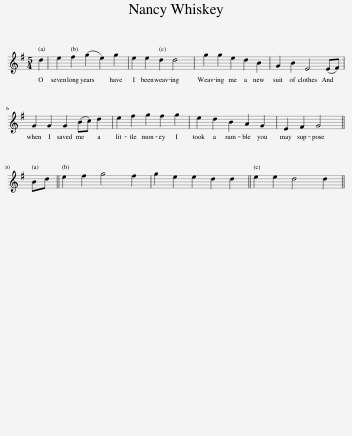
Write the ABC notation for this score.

X:1
L:1/8
M:5/4
I:linebreak $
K:G
V:1 treble
V:1
 d2 | e2 f2 (g2 e2) g2 | e2 e2 d2 d4 | g2 g2 e2 d2 B2 | G2 B2 E4 (EF) |$ %5
 G2 G2 G2 (Bc) d2 | e2 f2 g2 f2 g2 | e2 d2 B2 A2 G2 | E2 F2 G4 ||$ Bd || %10
 e2 f2 g4 f2 | g2 e2 e2 d2 d2 || e2 e2 d4 d2 || %13
